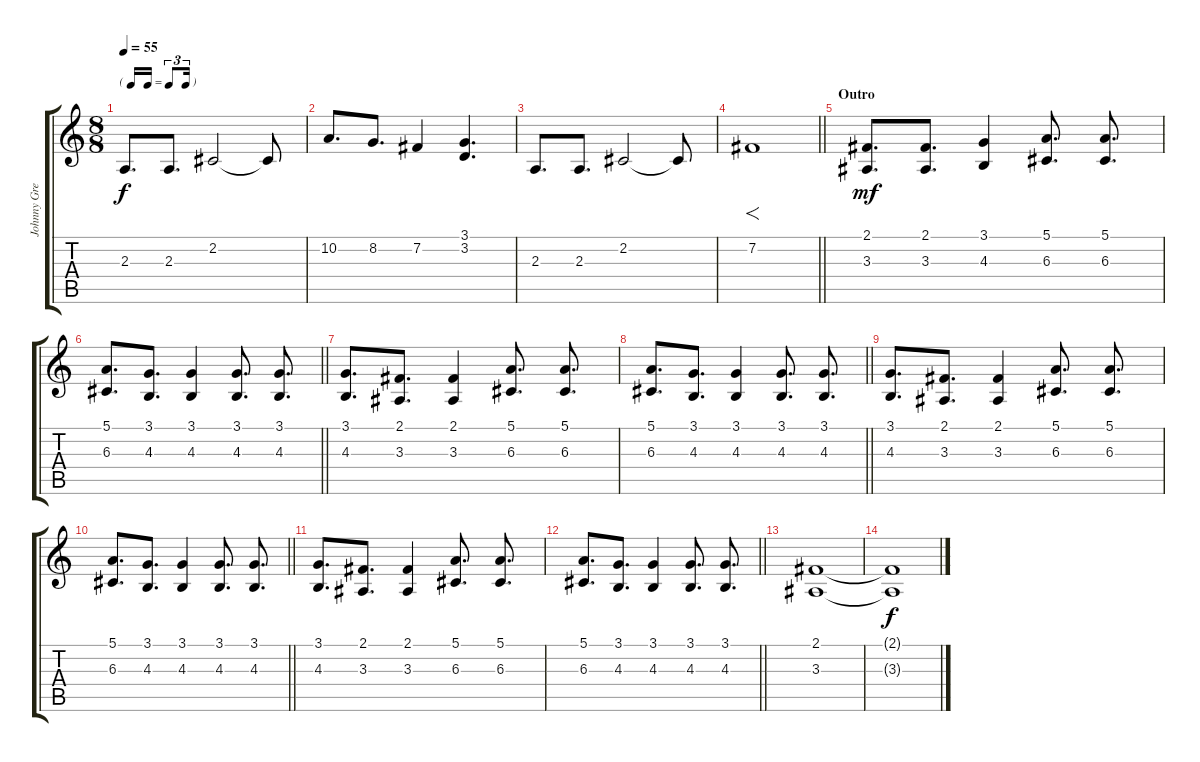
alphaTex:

\track ("Johnny Greenwood(Synth)" "Johnny Gre") {instrument synthstrings2}
\staff {score tabs}
\tuning (E4 B3 G3 D3 A2 E2) {hide}
\ts (8 8)
\tf triplet16th
\tempo 55
\clef g2
\ks c
2.3.8{d dy f} 2.3.8{d} 2.2.2 2.2{t}.8 |
10.2.8{d} 8.2.8{d} 7.2.4 (3.1 3.2).4{d} |
2.3.8{d} 2.3.8{d} 2.2.2 2.2{t}.8 |
\barLineRight lightlight
7.2.1{f volume 16} |
\section ("" "Outro")
(2.1 3.3).8{d dy mf} (2.1 3.3).8{d} (3.1 4.3).4 (5.1 6.3).8{d} (5.1 6.3).8{d} |
\barLineRight lightlight
(5.1 6.3).8{d} (3.1 4.3).8{d} (3.1 4.3).4 (3.1 4.3).8{d} (3.1 4.3).8{d} |
(3.1 4.3).8{d} (2.1 3.3).8{d} (2.1 3.3).4 (5.1 6.3).8{d} (5.1 6.3).8{d} |
\barLineRight lightlight
(5.1 6.3).8{d} (3.1 4.3).8{d} (3.1 4.3).4 (3.1 4.3).8{d} (3.1 4.3).8{d} |
(3.1 4.3).8{d} (2.1 3.3).8{d} (2.1 3.3).4 (5.1 6.3).8{d} (5.1 6.3).8{d} |
\barLineRight lightlight
(5.1 6.3).8{d} (3.1 4.3).8{d} (3.1 4.3).4 (3.1 4.3).8{d} (3.1 4.3).8{d} |
(3.1 4.3).8{d} (2.1 3.3).8{d} (2.1 3.3).4 (5.1 6.3).8{d} (5.1 6.3).8{d} |
\barLineRight lightlight
(5.1 6.3).8{d} (3.1 4.3).8{d} (3.1 4.3).4 (3.1 4.3).8{d} (3.1 4.3).8{d} |
(2.1 3.3).1 |
(2.1{t} 3.3{t}).1{dy f}
